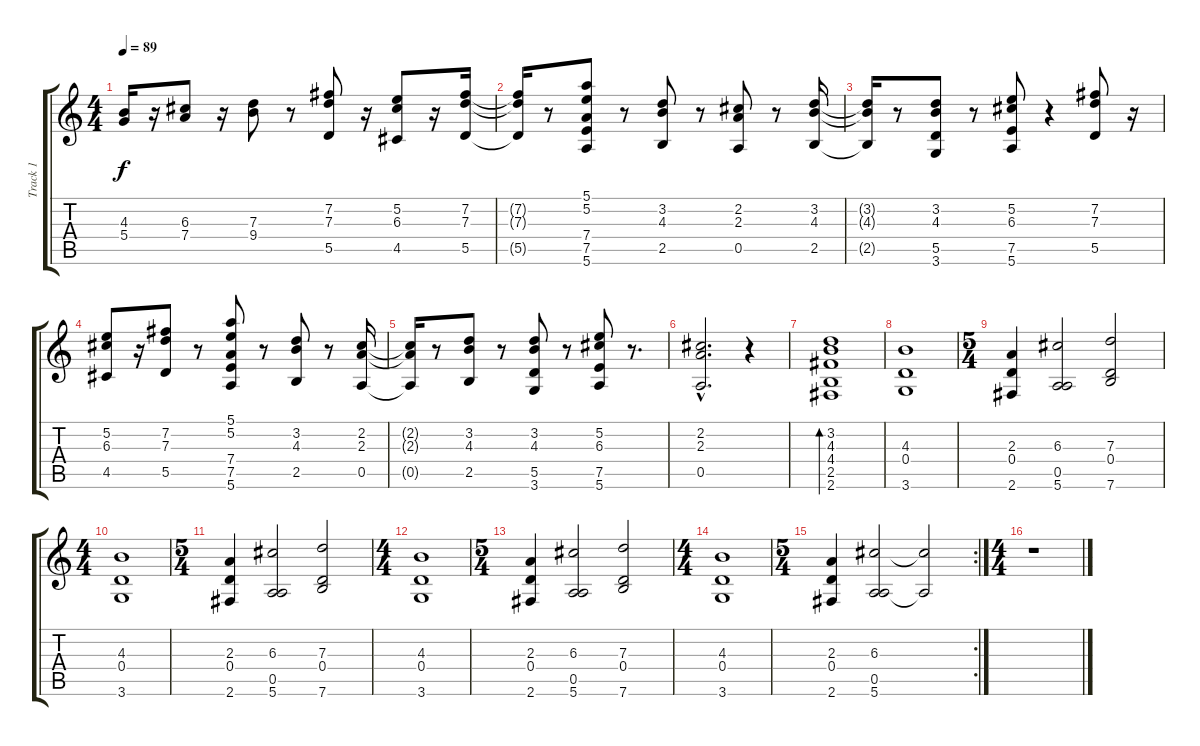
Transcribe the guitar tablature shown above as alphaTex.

\track ("Track 1" "Track 1") {instrument acousticguitarnylon}
\staff {score tabs}
\tuning (E4 B3 G3 D3 A2 E2) {hide}
\ts (4 4)
\tempo 89
\clef g2
\ks c
(4.3{t} 5.4{t}).16{dy f} r.16 (6.3 7.4).8 r.16 (7.3 9.4).8 r.8 (7.2 7.3 5.5).8 r.16 (5.2 6.3 4.5).8 r.16 (7.2 7.3 5.5).16 |
(7.2{t} 7.3{t} 5.5{t}).16 r.8 (5.1 5.2 7.4 7.5 5.6).8 r.8 (3.2 4.3 2.5).8 r.8 (2.2 2.3 0.5).8 r.8 (3.2 4.3 2.5).16 |
(3.2{t} 4.3{t} 2.5{t}).16 r.8 (3.2 4.3 5.5 3.6).8 r.8 (5.2 6.3 7.5 5.6).8 r.4 (7.2 7.3 5.5).8 r.16 |
(5.2 6.3 4.5).8 r.16 (7.2 7.3 5.5).8 r.8 (5.1 5.2 7.4 7.5 5.6).8 r.8 (3.2 4.3 2.5).8 r.8 (2.2 2.3 0.5).16 |
(2.2{t} 2.3{t} 0.5{t}).16 r.8 (3.2 4.3 2.5).8 r.8 (3.2 4.3 5.5 3.6).8 r.8 (5.2 6.3 7.5 5.6).8 r.8{d} |
(2.2{hac} 2.3{hac} 0.5{hac}).2{d} r.4 |
(3.2 4.3 4.4 2.5 2.6).1{bd 120} |
(4.3 0.4 3.6).1 |
\ts (5 4)
(2.3 0.4 2.6).4 (6.3 0.5 5.6).2 (7.3 0.4 7.6).2 |
\ts (4 4)
(4.3 0.4 3.6).1 |
\ts (5 4)
(2.3 0.4 2.6).4 (6.3 0.5 5.6).2 (7.3 0.4 7.6).2 |
\ts (4 4)
(4.3 0.4 3.6).1 |
\ts (5 4)
(2.3 0.4 2.6).4 (6.3 0.5 5.6).2 (7.3 0.4 7.6).2 |
\ts (4 4)
(4.3 0.4 3.6).1 |
\rc 2
\ts (5 4)
(2.3 0.4 2.6).4 (6.3 0.5 5.6).2 (6.3{t} 5.6{t}).2 |
\ts (4 4)
r.1
